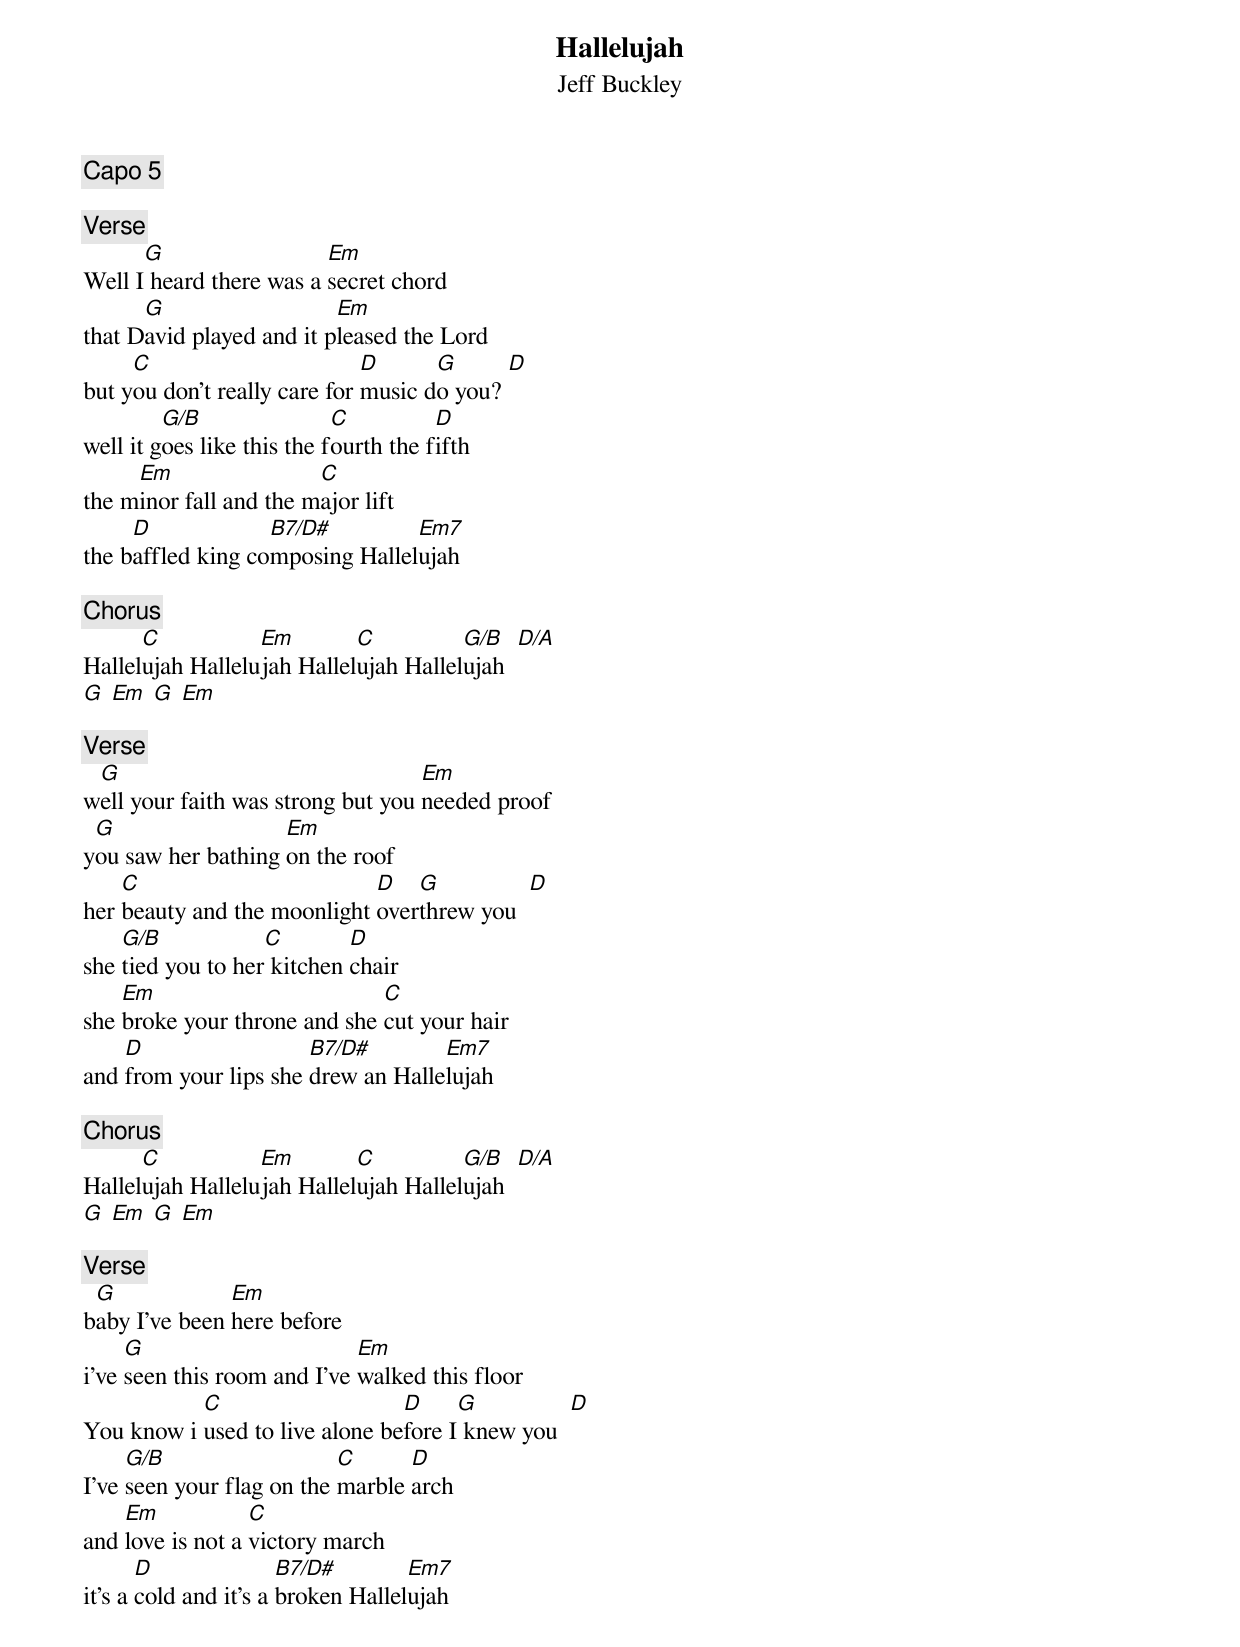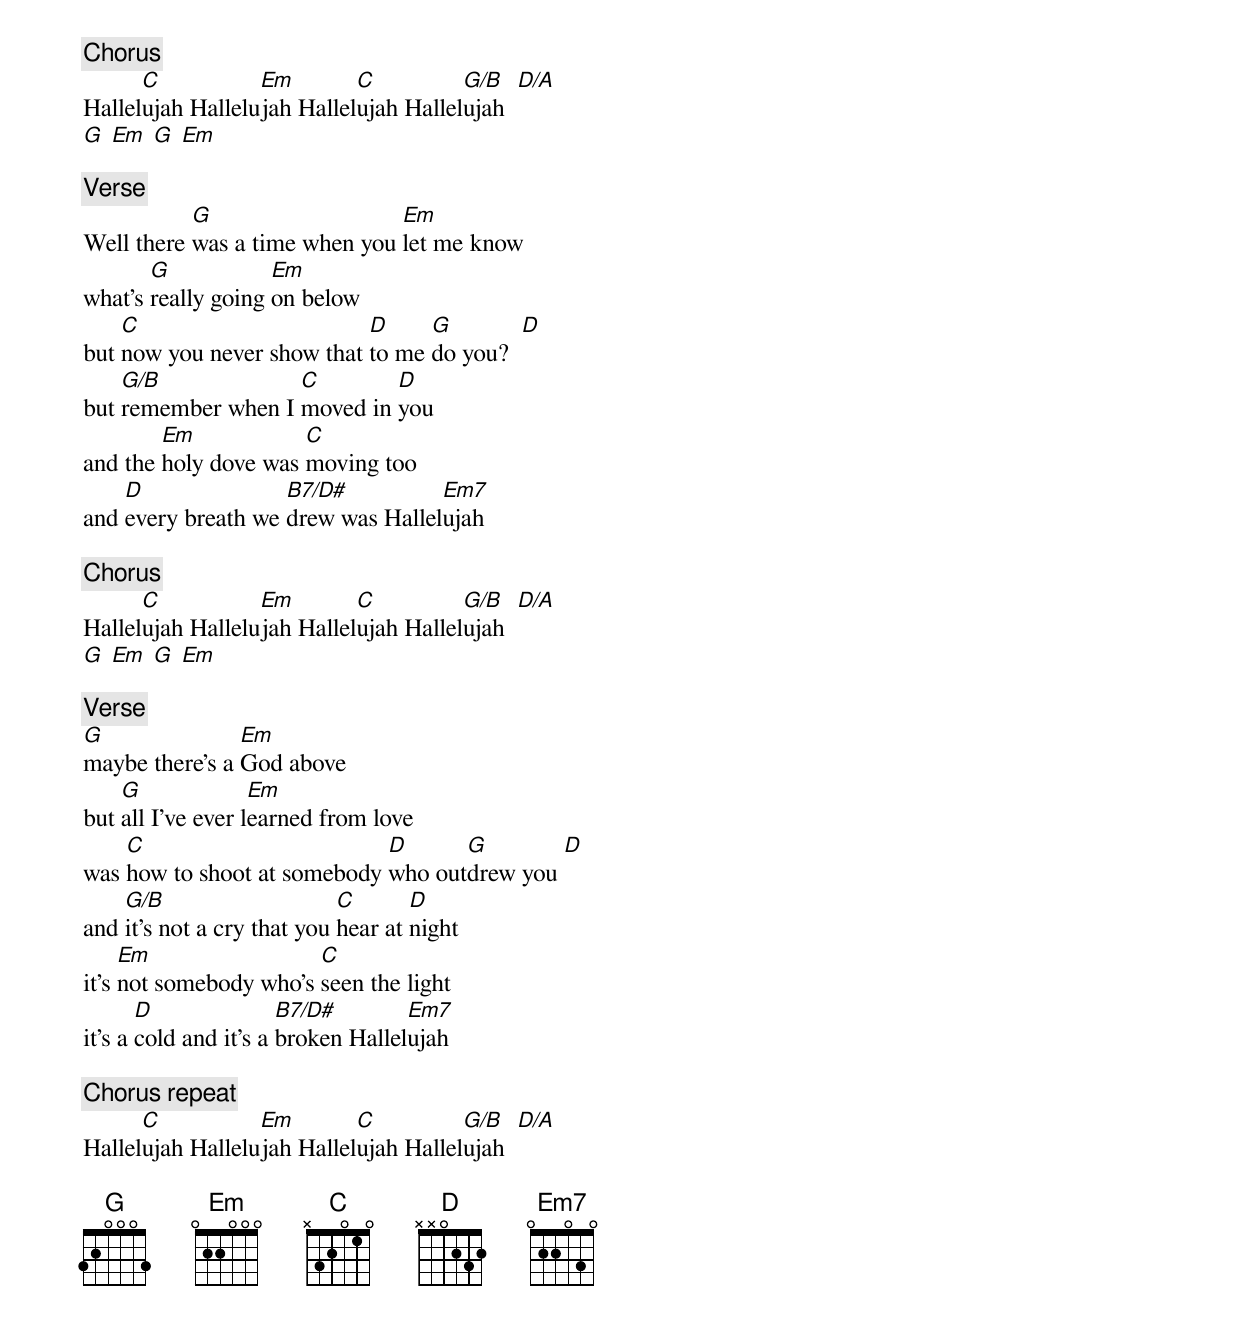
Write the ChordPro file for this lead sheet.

{title: Hallelujah}
{subtitle: Jeff Buckley}

{c:Capo 5}

{c:Verse}
Well I[G] heard there was a [Em]secret chord
that D[G]avid played and it p[Em]leased the Lord
but y[C]ou don't really care for [D]music d[G]o you? [D]
well it g[G/B]oes like this the f[C]ourth the f[D]ifth
the m[Em]inor fall and the m[C]ajor lift
the b[D]affled king co[B7/D#]mposing Hallel[Em7]ujah

{c:Chorus}
Hallel[C]ujah Hallelu[Em]jah Hallel[C]ujah Hallel[G/B]ujah  [D/A]
[G] [Em] [G] [Em]

{c:Verse}
w[G]ell your faith was strong but you [Em]needed proof
y[G]ou saw her bathing [Em]on the roof
her [C]beauty and the moonlight [D]over[G]threw you  [D]
she [G/B]tied you to her[C] kitchen [D]chair
she [Em]broke your throne and she [C]cut your hair
and [D]from your lips she [B7/D#]drew an Halle[Em7]lujah

{c:Chorus}
Hallel[C]ujah Hallelu[Em]jah Hallel[C]ujah Hallel[G/B]ujah  [D/A]
[G] [Em] [G] [Em]

{c:Verse}
b[G]aby I've been [Em]here before
i've [G]seen this room and I've [Em]walked this floor
You know i [C]used to live alone be[D]fore I[G] knew you  [D]
I've [G/B]seen your flag on the [C]marble [D]arch
and [Em]love is not a [C]victory march
it's a [D]cold and it's a [B7/D#]broken Hallel[Em7]ujah

{c:Chorus}
Hallel[C]ujah Hallelu[Em]jah Hallel[C]ujah Hallel[G/B]ujah  [D/A]
[G] [Em] [G] [Em]

{c:Verse}
Well there [G]was a time when you [Em]let me know
what's [G]really going [Em]on below
but [C]now you never show that [D]to me [G]do you?  [D]
but [G/B]remember when I [C]moved in [D]you
and the [Em]holy dove was [C]moving too
and [D]every breath we [B7/D#]drew was Hallel[Em7]ujah

{c:Chorus}
Hallel[C]ujah Hallelu[Em]jah Hallel[C]ujah Hallel[G/B]ujah  [D/A]
[G] [Em] [G] [Em]

{c:Verse}
[G]maybe there's a [Em]God above
but [G]all I've ever l[Em]earned from love
was [C]how to shoot at somebody [D]who out[G]drew you [D]
and [G/B]it's not a cry that you [C]hear at [D]night
it's [Em]not somebody who's [C]seen the light
it's a [D]cold and it's a [B7/D#]broken Hallel[Em7]ujah

{c:Chorus repeat}
Hallel[C]ujah Hallelu[Em]jah Hallel[C]ujah Hallel[G/B]ujah  [D/A]

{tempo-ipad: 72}
